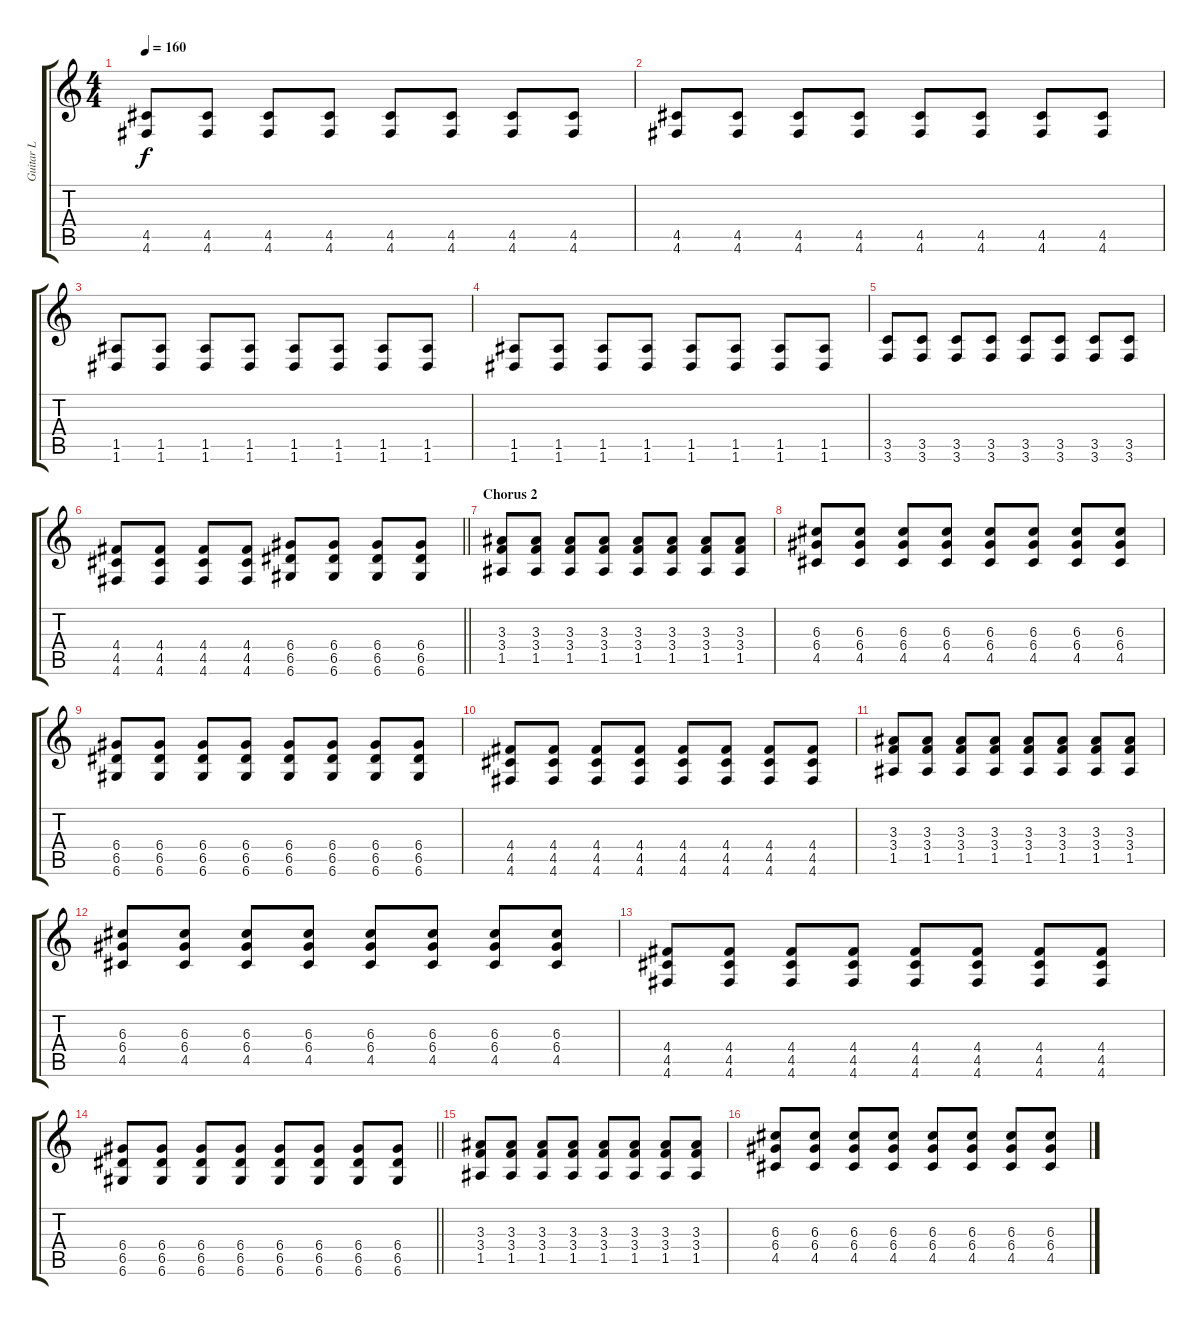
\track ("Guitar L" "Guitar L") {instrument overdrivenguitar}
\staff {score tabs}
\tuning (E4 B3 G3 D3 A2 D2) {hide}
\ts (4 4)
\tempo 160
\clef g2
\ks c
(4.5 4.6).8{dy f} (4.5 4.6).8 (4.5 4.6).8 (4.5 4.6).8 (4.5 4.6).8 (4.5 4.6).8 (4.5 4.6).8 (4.5 4.6).8 |
(4.5 4.6).8 (4.5 4.6).8 (4.5 4.6).8 (4.5 4.6).8 (4.5 4.6).8 (4.5 4.6).8 (4.5 4.6).8 (4.5 4.6).8 |
(1.5 1.6).8 (1.5 1.6).8 (1.5 1.6).8 (1.5 1.6).8 (1.5 1.6).8 (1.5 1.6).8 (1.5 1.6).8 (1.5 1.6).8 |
(1.5 1.6).8 (1.5 1.6).8 (1.5 1.6).8 (1.5 1.6).8 (1.5 1.6).8 (1.5 1.6).8 (1.5 1.6).8 (1.5 1.6).8 |
(3.5 3.6).8 (3.5 3.6).8 (3.5 3.6).8 (3.5 3.6).8 (3.5 3.6).8 (3.5 3.6).8 (3.5 3.6).8 (3.5 3.6).8 |
\barLineRight lightlight
(4.4 4.5 4.6).8 (4.4 4.5 4.6).8 (4.4 4.5 4.6).8 (4.4 4.5 4.6).8 (6.4 6.5 6.6).8 (6.4 6.5 6.6).8 (6.4 6.5 6.6).8 (6.4 6.5 6.6).8 |
\section ("" "Chorus 2")
(3.3 3.4 1.5).8 (3.3 3.4 1.5).8 (3.3 3.4 1.5).8 (3.3 3.4 1.5).8 (3.3 3.4 1.5).8 (3.3 3.4 1.5).8 (3.3 3.4 1.5).8 (3.3 3.4 1.5).8 |
(6.3 6.4 4.5).8 (6.3 6.4 4.5).8 (6.3 6.4 4.5).8 (6.3 6.4 4.5).8 (6.3 6.4 4.5).8 (6.3 6.4 4.5).8 (6.3 6.4 4.5).8 (6.3 6.4 4.5).8 |
(6.4 6.5 6.6).8 (6.4 6.5 6.6).8 (6.4 6.5 6.6).8 (6.4 6.5 6.6).8 (6.4 6.5 6.6).8 (6.4 6.5 6.6).8 (6.4 6.5 6.6).8 (6.4 6.5 6.6).8 |
(4.4 4.5 4.6).8 (4.4 4.5 4.6).8 (4.4 4.5 4.6).8 (4.4 4.5 4.6).8 (4.4 4.5 4.6).8 (4.4 4.5 4.6).8 (4.4 4.5 4.6).8 (4.4 4.5 4.6).8 |
(3.3 3.4 1.5).8 (3.3 3.4 1.5).8 (3.3 3.4 1.5).8 (3.3 3.4 1.5).8 (3.3 3.4 1.5).8 (3.3 3.4 1.5).8 (3.3 3.4 1.5).8 (3.3 3.4 1.5).8 |
(6.3 6.4 4.5).8 (6.3 6.4 4.5).8 (6.3 6.4 4.5).8 (6.3 6.4 4.5).8 (6.3 6.4 4.5).8 (6.3 6.4 4.5).8 (6.3 6.4 4.5).8 (6.3 6.4 4.5).8 |
(4.4 4.5 4.6).8 (4.4 4.5 4.6).8 (4.4 4.5 4.6).8 (4.4 4.5 4.6).8 (4.4 4.5 4.6).8 (4.4 4.5 4.6).8 (4.4 4.5 4.6).8 (4.4 4.5 4.6).8 |
\barLineRight lightlight
(6.4 6.5 6.6).8 (6.4 6.5 6.6).8 (6.4 6.5 6.6).8 (6.4 6.5 6.6).8 (6.4 6.5 6.6).8 (6.4 6.5 6.6).8 (6.4 6.5 6.6).8 (6.4 6.5 6.6).8 |
(3.3 3.4 1.5).8 (3.3 3.4 1.5).8 (3.3 3.4 1.5).8 (3.3 3.4 1.5).8 (3.3 3.4 1.5).8 (3.3 3.4 1.5).8 (3.3 3.4 1.5).8 (3.3 3.4 1.5).8 |
(6.3 6.4 4.5).8 (6.3 6.4 4.5).8 (6.3 6.4 4.5).8 (6.3 6.4 4.5).8 (6.3 6.4 4.5).8 (6.3 6.4 4.5).8 (6.3 6.4 4.5).8 (6.3 6.4 4.5).8
